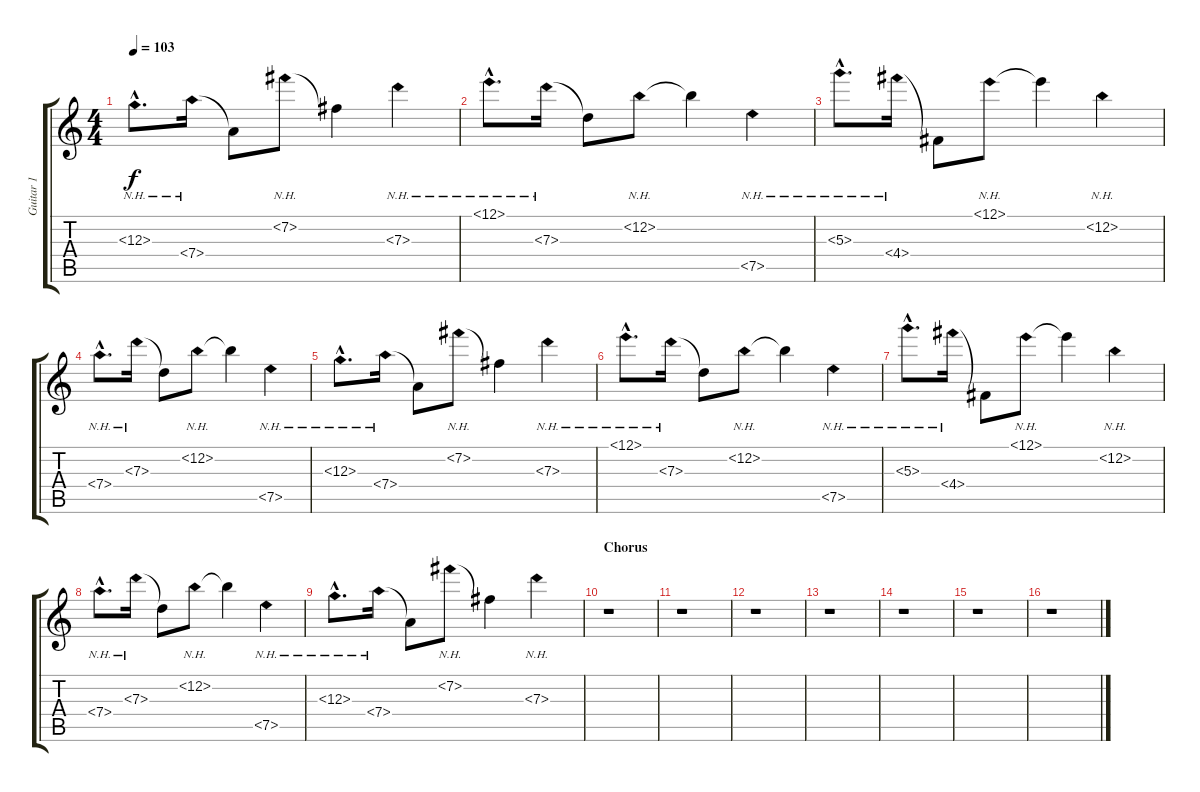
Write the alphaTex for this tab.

\track ("Guitar 1" "Guitar 1") {instrument electricguitarjazz}
\staff {score tabs}
\tuning (E4 B3 G3 D3 A2 D2) {hide}
\ts (4 4)
\tempo 103
\clef g2
\ks c
12.3{nh hac}.8{d dy f} 7.4{nh}.16 7.4{t}.8 7.2{nh}.8 7.2{t}.4 7.3{nh}.4 |
12.1{nh hac}.8{d} 7.3{nh}.16 7.3{t}.8 12.2{nh}.8 12.2{t}.4 7.5{nh}.4 |
5.3{nh hac}.8{d} 4.4{nh}.16 4.4{t}.8 12.1{nh}.8 12.1{t}.4 12.2{nh}.4 |
7.4{nh hac}.8{d} 7.3{nh}.16 7.3{t}.8 12.2{nh}.8 12.2{t}.4 7.5{nh}.4 |
12.3{nh hac}.8{d} 7.4{nh}.16 7.4{t}.8 7.2{nh}.8 7.2{t}.4 7.3{nh}.4 |
12.1{nh hac}.8{d} 7.3{nh}.16 7.3{t}.8 12.2{nh}.8 12.2{t}.4 7.5{nh}.4 |
5.3{nh hac}.8{d} 4.4{nh}.16 4.4{t}.8 12.1{nh}.8 12.1{t}.4 12.2{nh}.4 |
7.4{nh hac}.8{d} 7.3{nh}.16 7.3{t}.8 12.2{nh}.8 12.2{t}.4 7.5{nh}.4 |
12.3{nh hac}.8{d} 7.4{nh}.16 7.4{t}.8 7.2{nh}.8 7.2{t}.4 7.3{nh}.4 |
\section ("" "Chorus")
r.1 |
r.1 |
r.1 |
r.1 |
r.1 |
r.1 |
r.1
